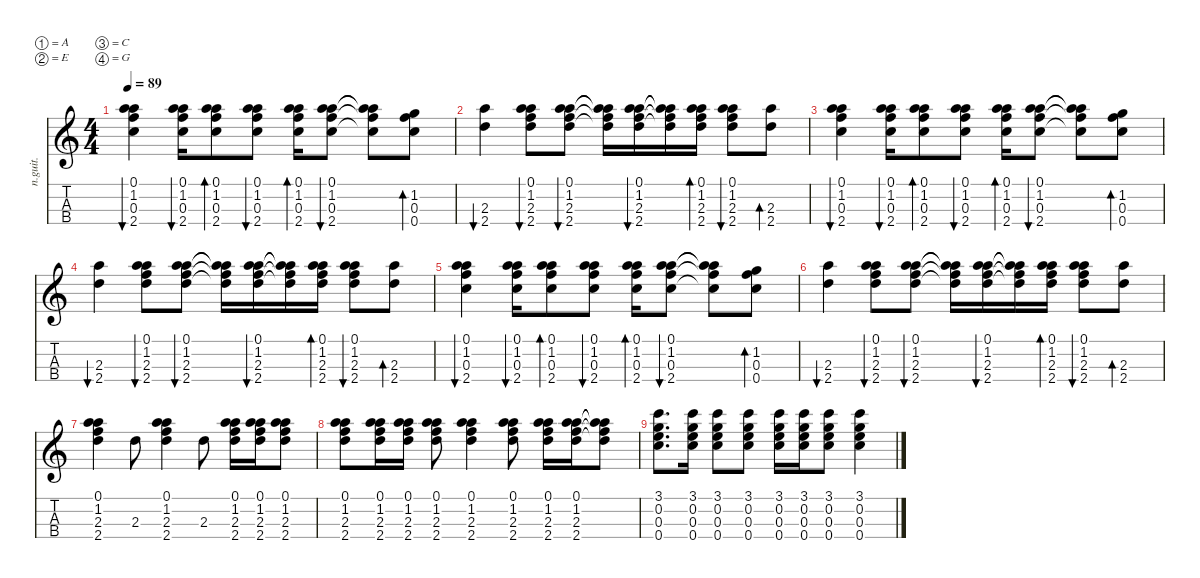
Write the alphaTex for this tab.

\defaultSystemsLayout 4
\hideDynamics
\bracketExtendMode nobrackets
\otherSystemsTrackNameOrientation horizontal
\track ("Ukulele" "n.guit.") {instrument acousticguitarnylon}
\staff {score tabs}
\tuning (A4 E4 C4 G4)
\ts (4 4)
\tempo 89
\clef g2
\ks c
(0.1 1.2 0.3 2.4).4{bu 30 dy mf beam Down} (0.1 1.2 0.3 2.4).16{bu 30 beam Down} (0.1 1.2 0.3 2.4).8{bd 30 beam Down} (0.1 1.2 0.3 2.4).8{bu 30 beam Down} (0.1 1.2 0.3 2.4).16{bd 30 beam Down} (0.1 1.2 0.3 2.4).8{bu 30 beam Down} (0.1{t} 1.2{t} 0.3{t} 2.4{t}).8{beam Down} (1.2 0.3 0.4).8{bd 30 beam Down} |
(2.3 2.4).4{bu 30 beam Down} (0.1 1.2 2.3 2.4).8{bu 30 beam Down} (0.1 1.2 2.3 2.4).8{bu 30 beam Down} (0.1{t} 1.2{t} 2.3{t} 2.4{t}).16{beam Down} (0.1 1.2 2.3 2.4).16{bu 30 beam Down} (0.1{t} 1.2{t} 2.3{t} 2.4{t}).16{beam Down} (0.1 1.2 2.3 2.4).16{bd 30 beam Down} (0.1 1.2 2.3 2.4).8{bu 30 beam Down} (2.3 2.4).8{bd 30 beam Down} |
(0.1 1.2 0.3 2.4).4{bu 30 beam Down} (0.1 1.2 0.3 2.4).16{bu 30 beam Down} (0.1 1.2 0.3 2.4).8{bd 30 beam Down} (0.1 1.2 0.3 2.4).8{bu 30 beam Down} (0.1 1.2 0.3 2.4).16{bd 30 beam Down} (0.1 1.2 0.3 2.4).8{bu 30 beam Down} (0.1{t} 1.2{t} 0.3{t} 2.4{t}).8{beam Down} (1.2 0.3 0.4).8{bd 30 beam Down} |
(2.3 2.4).4{bu 30 beam Down} (0.1 1.2 2.3 2.4).8{bu 30 beam Down} (0.1 1.2 2.3 2.4).8{bu 30 beam Down} (0.1{t} 1.2{t} 2.3{t} 2.4{t}).16{beam Down} (0.1 1.2 2.3 2.4).16{bu 30 beam Down} (0.1{t} 1.2{t} 2.3{t} 2.4{t}).16{beam Down} (0.1 1.2 2.3 2.4).16{bd 30 beam Down} (0.1 1.2 2.3 2.4).8{bu 30 beam Down} (2.3 2.4).8{bd 30 beam Down} |
(0.1 1.2 0.3 2.4).4{bu 30 beam Down} (0.1 1.2 0.3 2.4).16{bu 30 beam Down} (0.1 1.2 0.3 2.4).8{bd 30 beam Down} (0.1 1.2 0.3 2.4).8{bu 30 beam Down} (0.1 1.2 0.3 2.4).16{bd 30 beam Down} (0.1 1.2 0.3 2.4).8{bu 30 beam Down} (0.1{t} 1.2{t} 0.3{t} 2.4{t}).8{beam Down} (1.2 0.3 0.4).8{bd 30 beam Down} |
(2.3 2.4).4{bu 30 beam Down} (0.1 1.2 2.3 2.4).8{bu 30 beam Down} (0.1 1.2 2.3 2.4).8{bu 30 beam Down} (0.1{t} 1.2{t} 2.3{t} 2.4{t}).16{beam Down} (0.1 1.2 2.3 2.4).16{bu 30 beam Down} (0.1{t} 1.2{t} 2.3{t} 2.4{t}).16{beam Down} (0.1 1.2 2.3 2.4).16{bd 30 beam Down} (0.1 1.2 2.3 2.4).8{bu 30 beam Down} (2.3 2.4).8{bd 30 beam Down} |
(0.1 1.2 2.3 2.4).4{dy mp beam Down} 2.3.8{beam Down} (0.1 1.2 2.3 2.4).4{beam Down} 2.3.8{beam Down} (0.1 1.2 2.3 2.4).16{beam Down} (0.1 1.2 2.3 2.4).16{beam Down} (0.1 1.2 2.3 2.4).8{beam Down} |
(0.1 1.2 2.3 2.4).8{beam Down} (0.1 1.2 2.3 2.4).16{beam Down} (0.1 1.2 2.3 2.4).16{beam Down} (0.1 1.2 2.3 2.4).8{beam Down} (0.1 1.2 2.3 2.4).4{beam Down} (0.1 1.2 2.3 2.4).8{beam Down} (0.1 1.2 2.3 2.4).16{beam Down} (0.1 1.2 2.3 2.4).16{beam Down} (0.1{t} 1.2{t} 2.3{t} 2.4{t}).8{beam Down} |
(3.1 0.2 0.3 0.4).8{d beam Down} (3.1 0.2 0.3 0.4).16{beam Down} (3.1 0.2 0.3 0.4).8{beam Down} (3.1 0.2 0.3 0.4).8{beam Down} (3.1 0.2 0.3 0.4).16{beam Down} (3.1 0.2 0.3 0.4).16{beam Down} (3.1 0.2 0.3 0.4).8{beam Down} (3.1 0.2 0.3 0.4).4{beam Down}
